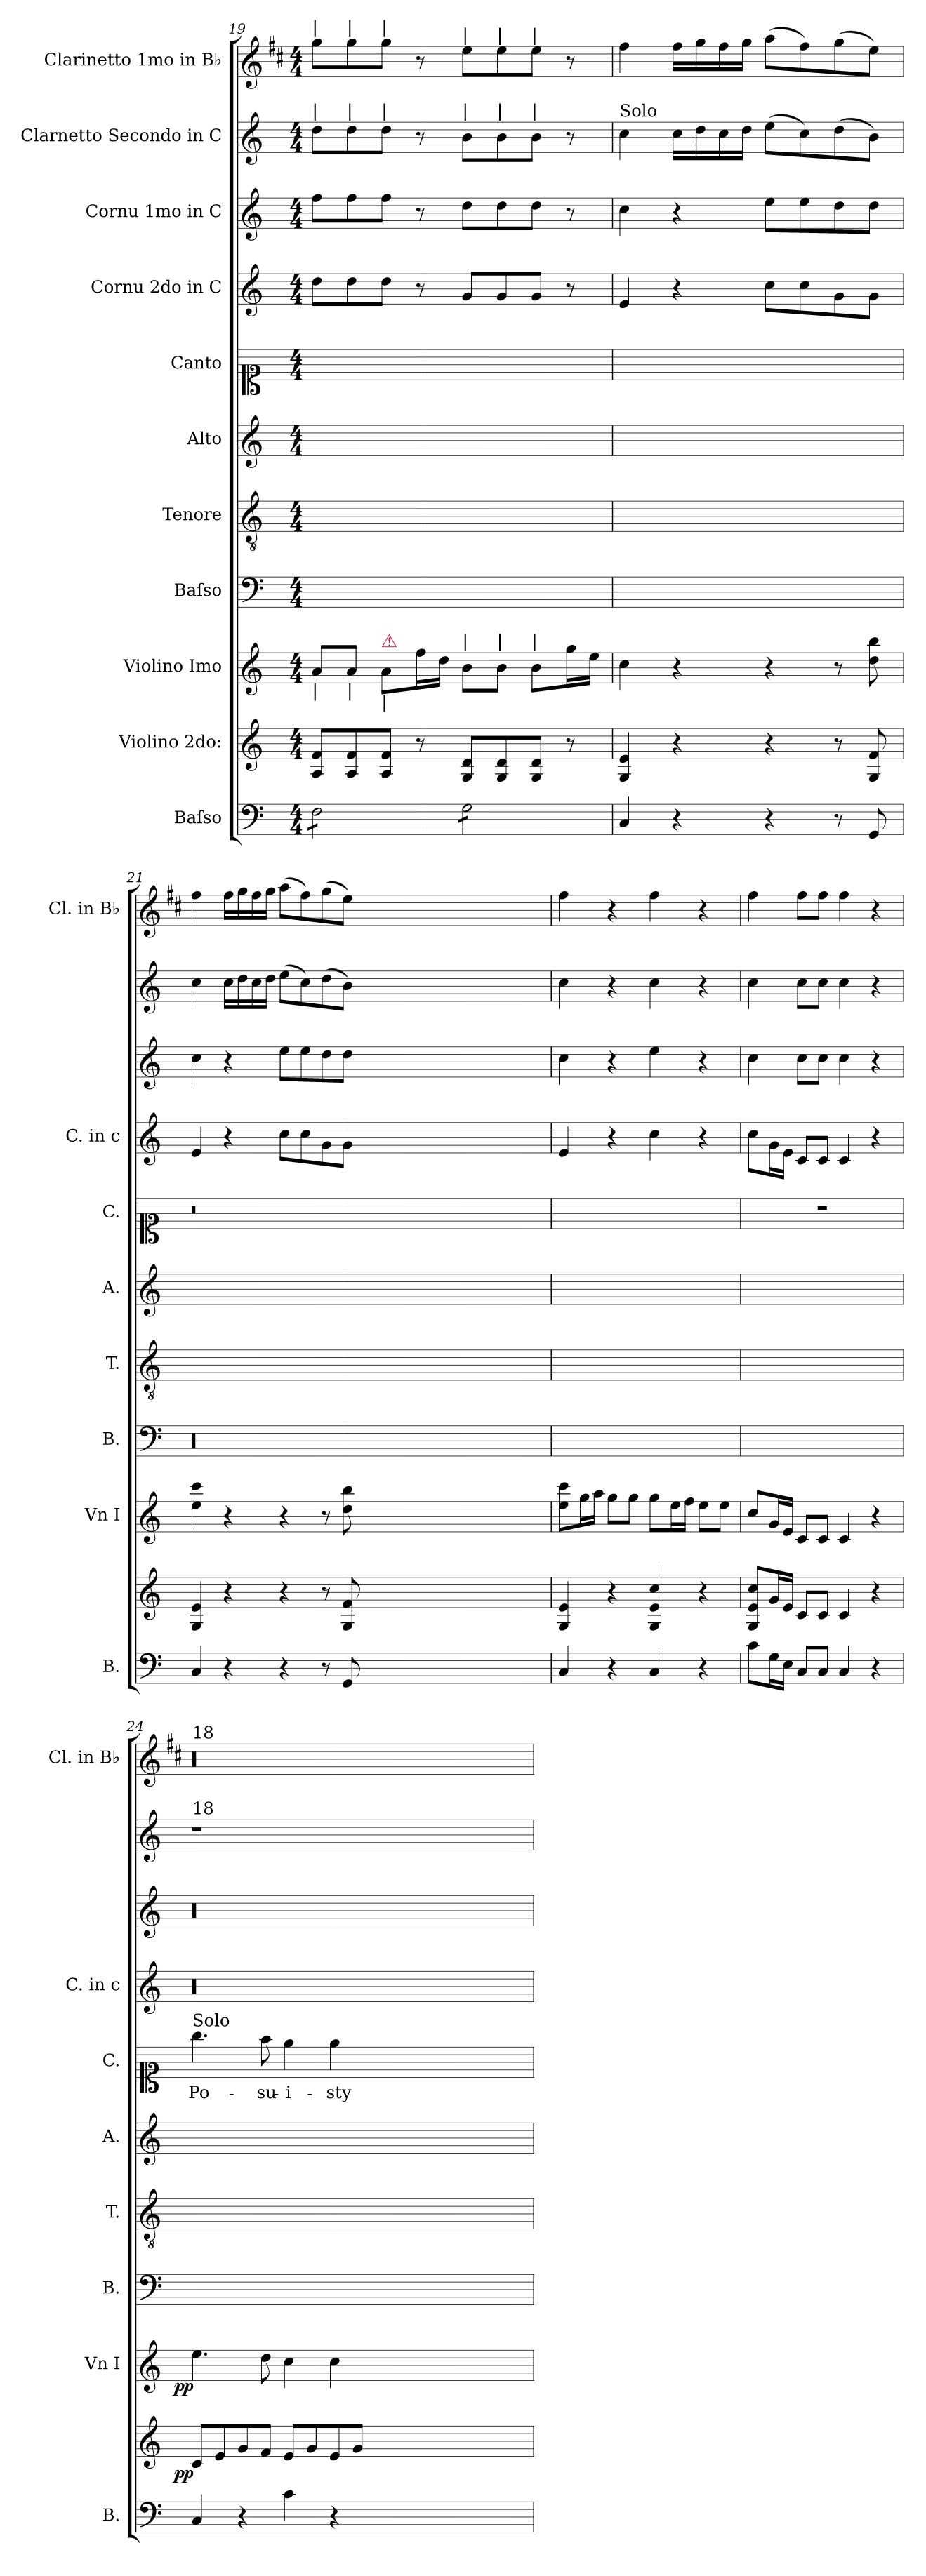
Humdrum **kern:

**kern	**dynam	**kern	**dynam	**kern	**dynam	**kern	**kern	**kern	**kern	**text	**kern	**kern	**kern	**kern
*part11	*part11	*part10	*part10	*part9	*part9	*part8	*part7	*part6	*part5	*part5	*part4	*part3	*part2	*part1
*staff11	*staff11	*staff10	*staff10	*staff9	*staff9	*staff8	*staff7	*staff6	*staff5	*staff5	*staff4	*staff3	*staff2	*staff1
*I"Baſso	*	*I"Violino 2do:	*	*I"Violino Imo	*	*I"Baſso	*I"Tenore	*I"Alto	*I"Canto	*	*I"Cornu 2do in C	*I"Cornu 1mo in C	*I"Clarnetto Secondo in C	*I"Clarinetto 1mo in B♭
*I'B.	*	*	*	*I'Vn I	*	*I'B.	*I'T.	*I'A.	*I'C.	*	*I'C. in c	*	*	*I'Cl. in B♭
*clefF4	*	*clefG2	*	*clefG2	*	*clefF4	*clefGv2	*clefG2	*clefC1	*	*clefG2	*clefG2	*clefG2	*clefG2
*	*	*	*	*	*	*	*	*	*	*	*	*	*	*ITrd1c2
*k[]	*	*k[]	*	*k[]	*	*k[]	*k[]	*k[]	*k[]	*	*k[]	*k[]	*k[]	*k[]
*C:	*	*C:	*	*C:	*	*C:	*C:	*C:	*C:	*	*C:	*C:	*C:	*C:
*M4/4	*	*M4/4	*	*M4/4	*	*M4/4	*M4/4	*M4/4	*M4/4	*	*M4/4	*M4/4	*M4/4	*M4/4
=19	=19	=19	=19	=19	=19	=19	=19	=19	=19	=19	=19	=19	=19	=19
!	!	!	!	!	!	!	!	!	!	!	!	!	!	!LO:TX:a:t=|
!	!	!	!	!	!	!	!	!	!	!	!	!	!LO:TX:a:t=|	!
!	!	!	!	!LO:TX:b:t=|	!	!	!	!	!	!	!	!	!	!
*tremolo	*	*	*	*	*	*	*	*	*	*	*	*	*	*
8F\L	.	8A/ 8f/L	.	8a/L	.	1ryy	1ryy	1ryy	1ryy	.	8dd\L	8ff\L	8dd\L	8ff\L
!	!	!	!	!	!	!	!	!	!	!	!	!	!	!LO:TX:a:t=|
!	!	!	!	!	!	!	!	!	!	!	!	!	!LO:TX:a:t=|	!
!	!	!	!	!LO:TX:b:t=|	!	!	!	!	!	!	!	!	!	!
8F\	.	8A/ 8f/	.	8a/J	.	.	.	.	.	.	8dd\	8ff\	8dd\	8ff\
!	!	!	!	!	!	!	!	!	!	!	!	!	!	!LO:TX:a:t=|
!	!	!	!	!	!	!	!	!	!	!	!	!	!LO:TX:a:t=|	!
!	!	!	!	!LO:TX:a:color=crimson:t=⚠	!	!	!	!	!	!	!	!	!	!
!	!	!	!	!LO:TX:b:t=|	!	!	!	!	!	!	!	!	!	!
8F\	.	8A/ 8f/J	.	8a/L	.	.	.	.	.	.	8dd\J	8ff\J	8dd\J	8ff\J
8F\J	.	8r	.	16ff\L	.	.	.	.	.	.	8r	8r	8r	8r
.	.	.	.	16dd\JJ	.	.	.	.	.	.	.	.	.	.
!	!	!	!	!	!	!	!	!	!	!	!	!	!	!LO:TX:a:t=|
!	!	!	!	!	!	!	!	!	!	!	!	!	!LO:TX:a:t=|	!
!	!	!	!	!LO:TX:a:t=|	!	!	!	!	!	!	!	!	!	!
8G\L	.	8G/ 8d/L	.	8b\L	.	.	.	.	.	.	8g/L	8dd\L	8b\L	8dd\L
!	!	!	!	!	!	!	!	!	!	!	!	!	!	!LO:TX:a:t=|
!	!	!	!	!	!	!	!	!	!	!	!	!	!LO:TX:a:t=|	!
!	!	!	!	!LO:TX:a:t=|	!	!	!	!	!	!	!	!	!	!
8G\	.	8G/ 8d/	.	8b\J	.	.	.	.	.	.	8g/	8dd\	8b\	8dd\
!	!	!	!	!	!	!	!	!	!	!	!	!	!	!LO:TX:a:t=|
!	!	!	!	!	!	!	!	!	!	!	!	!	!LO:TX:a:t=|	!
!	!	!	!	!LO:TX:a:t=|	!	!	!	!	!	!	!	!	!	!
8G\	.	8G/ 8d/J	.	8b\L	.	.	.	.	.	.	8g/J	8dd\J	8b\J	8dd\J
8G\J	.	8r	.	16gg\L	.	.	.	.	.	.	8r	8r	8r	8r
*Xtremolo	*	*	*	*	*	*	*	*	*	*	*	*	*	*
.	.	.	.	16ee\JJ	.	.	.	.	.	.	.	.	.	.
=20	=20	=20	=20	=20	=20	=20	=20	=20	=20	=20	=20	=20	=20	=20
!	!	!	!	!	!	!	!	!	!	!	!	!	!LO:TX:a:t=Solo	!
4C/	.	4G/ 4e/	.	4cc\	.	1ryy	1ryy	1ryy	1ryy	.	4e/	4cc\	4cc\	4ee\
4r	.	4r	.	4r	.	.	.	.	.	.	4r	4r	16cc\LL	16ee\LL
.	.	.	.	.	.	.	.	.	.	.	.	.	16dd\	16ff\
.	.	.	.	.	.	.	.	.	.	.	.	.	16cc\	16ee\
.	.	.	.	.	.	.	.	.	.	.	.	.	16dd\JJ	16ff\JJ
4r	.	4r	.	4r	.	.	.	.	.	.	8cc\L	8ee\L	(8ee\L	(8gg\L
.	.	.	.	.	.	.	.	.	.	.	8cc\	8ee\	8cc\)	8ee\)
8r	.	8r	.	8r	.	.	.	.	.	.	8g\	8dd\	(8dd\	(8ff\
8GG/	.	8G/ 8f/	.	8dd\ 8bb\	.	.	.	.	.	.	8g\J	8dd\J	8b\J)	8dd\J)
=21	=21	=21	=21	=21	=21	=21	=21	=21	=21	=21	=21	=21	=21	=21
4C/	.	4G/ 4e/	.	4ee\ 4ccc\	.	00r	1ryy	1ryy	0r	.	4e/	4cc\	4cc\	4ee\
4r	.	4r	.	4r	.	.	.	.	.	.	4r	4r	16cc\LL	16ee\LL
.	.	.	.	.	.	.	.	.	.	.	.	.	16dd\	16ff\
.	.	.	.	.	.	.	.	.	.	.	.	.	16cc\	16ee\
.	.	.	.	.	.	.	.	.	.	.	.	.	16dd\JJ	16ff\JJ
4r	.	4r	.	4r	.	.	.	.	.	.	8cc\L	8ee\L	(8ee\L	(8gg\L
.	.	.	.	.	.	.	.	.	.	.	8cc\	8ee\	8cc\)	8ee\)
8r	.	8r	.	8r	.	.	.	.	.	.	8g\	8dd\	(8dd\	(8ff\
8GG/	.	8G/ 8f/	.	8dd\ 8bb\	.	.	.	.	.	.	8g\J	8dd\J	8b\J)	8dd\J)
0.ryy	.	0.ryy	.	0.ryy	.	.	0.ryy	0.ryy	.	.	0.ryy	0.ryy	0.ryy	0.ryy
.	.	.	.	.	.	.	.	.	0ryy	.	.	.	.	.
=22	=22	=22	=22	=22	=22	=22	=22	=22	=22	=22	=22	=22	=22	=22
4C/	.	4G/ 4e/	.	8ee\ 8ccc\L	.	1ryy	1ryy	1ryy	1ryy	.	4e/	4cc\	4cc\	4ee\
.	.	.	.	16gg\L	.	.	.	.	.	.	.	.	.	.
.	.	.	.	16aa\JJ	.	.	.	.	.	.	.	.	.	.
4r	.	4r	.	8gg\L	.	.	.	.	.	.	4r	4r	4r	4r
.	.	.	.	8gg\J	.	.	.	.	.	.	.	.	.	.
4C/	.	4G/ 4e/ 4cc/	.	8gg\L	.	.	.	.	.	.	4cc\	4ee\	4cc\	4ee\
.	.	.	.	16ee\L	.	.	.	.	.	.	.	.	.	.
.	.	.	.	16ff\JJ	.	.	.	.	.	.	.	.	.	.
4r	.	4r	.	8ee\L	.	.	.	.	.	.	4r	4r	4r	4r
.	.	.	.	8ee\J	.	.	.	.	.	.	.	.	.	.
=23	=23	=23	=23	=23	=23	=23	=23	=23	=23	=23	=23	=23	=23	=23
8c\L	.	8G/ 8e/ 8cc/L	.	8cc/L	.	1ryy	1ryy	1ryy	1r	.	8cc\L	4cc\	4cc\	4ee\
16G\L	.	16g/L	.	16g/L	.	.	.	.	.	.	16g\L	.	.	.
16E\JJ	.	16e/JJ	.	16e/JJ	.	.	.	.	.	.	16e\JJ	.	.	.
8C/L	.	8c/L	.	8c/L	.	.	.	.	.	.	8c/L	8cc\L	8cc\L	8ee\L
8C/J	.	8c/J	.	8c/J	.	.	.	.	.	.	8c/J	8cc\J	8cc\J	8ee\J
4C/	.	4c/	.	4c/	.	.	.	.	.	.	4c/	4cc\	4cc\	4ee\
4r	.	4r	.	4r	.	.	.	.	.	.	4r	4r	4r	4r
=24	=24	=24	=24	=24	=24	=24	=24	=24	=24	=24	=24	=24	=24	=24
!	!	!	!	!	!	!	!	!	!	!	!	!	!	!LO:TX:a:t=18
!	!	!	!	!	!	!	!	!	!	!	!	!	!LO:TX:a:t=18	!
!	!	!	!	!	!	!	!	!	!LO:TX:a:t=Solo	!	!	!	!	!
!	!LO:DY:b:rj	!	!LO:DY:rj	!	!LO:DY:b:rj	!	!	!	!	!	!	!	!	!
4C/	pp&colon;	8c/L	pp	4.ee\	pp	00ryy	1ryy	1ryy	4.gg\	Po-	00r	00r	1r	00r
.	.	8e/	.	.	.	.	.	.	.	.	.	.	.	.
4r	.	8g/	.	.	.	.	.	.	.	.	.	.	.	.
.	.	8f/J	.	8dd\	.	.	.	.	8ff\	-su-	.	.	.	.
4c\	.	8e/L	.	4cc\	.	.	.	.	4ee\	-i-	.	.	.	.
.	.	8g/	.	.	.	.	.	.	.	.	.	.	.	.
4r	.	8e/	.	4cc\	.	.	.	.	4ee\	-sty	.	.	.	.
.	.	8g/J	.	.	.	.	.	.	.	.	.	.	.	.
0.ryy	.	0.ryy	.	0.ryy	.	.	0.ryy	0.ryy	0.ryy	.	.	.	0.ryy	.
=	=	=	=	=	=	=	=	=	=	=	=	=	=	=
*-	*-	*-	*-	*-	*-	*-	*-	*-	*-	*-	*-	*-	*-	*-
